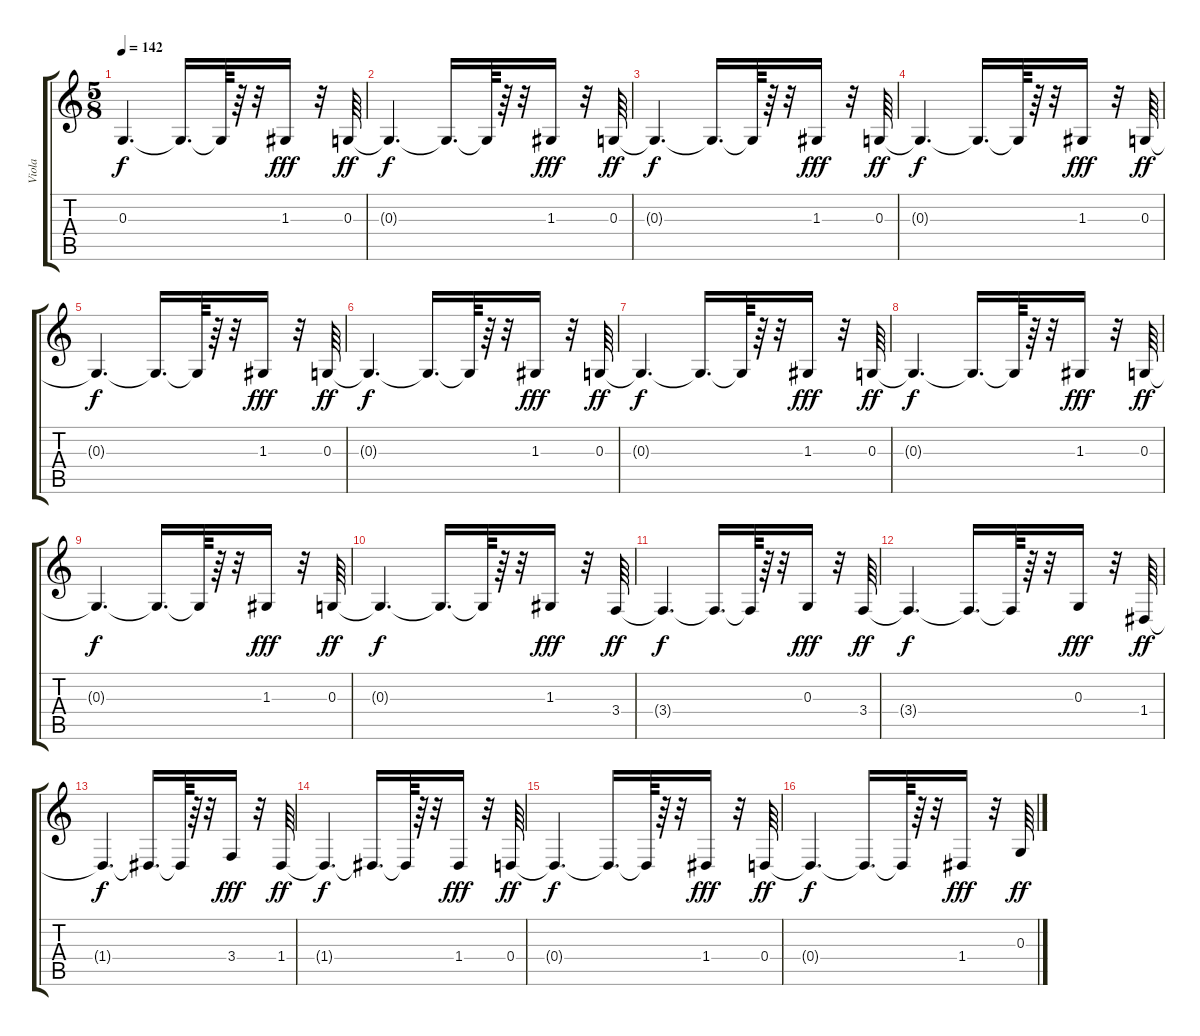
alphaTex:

\track ("Viola                               " "Viola     ") {instrument viola}
\staff {score tabs}
\tuning (E4 B3 G3 D3 A2 E2) {hide}
\ts (5 8)
\tempo 142
\clef g2
\ks c
0.3{t}.4{d dy f} 0.3{t}.16{d} 0.3{t}.64 r.64 r.32 1.3.16{dy fff} r.32 0.3.64{dy ff} |
0.3{t}.4{d dy f} 0.3{t}.16{d} 0.3{t}.64 r.64 r.32 1.3.16{dy fff} r.32 0.3.64{dy ff} |
0.3{t}.4{d dy f} 0.3{t}.16{d} 0.3{t}.64 r.64 r.32 1.3.16{dy fff} r.32 0.3.64{dy ff} |
0.3{t}.4{d dy f} 0.3{t}.16{d} 0.3{t}.64 r.64 r.32 1.3.16{dy fff} r.32 0.3.64{dy ff} |
0.3{t}.4{d dy f} 0.3{t}.16{d} 0.3{t}.64 r.64 r.32 1.3.16{dy fff} r.32 0.3.64{dy ff} |
0.3{t}.4{d dy f} 0.3{t}.16{d} 0.3{t}.64 r.64 r.32 1.3.16{dy fff} r.32 0.3.64{dy ff} |
0.3{t}.4{d dy f} 0.3{t}.16{d} 0.3{t}.64 r.64 r.32 1.3.16{dy fff} r.32 0.3.64{dy ff} |
0.3{t}.4{d dy f} 0.3{t}.16{d} 0.3{t}.64 r.64 r.32 1.3.16{dy fff} r.32 0.3.64{dy ff} |
0.3{t}.4{d dy f} 0.3{t}.16{d} 0.3{t}.64 r.64 r.32 1.3.16{dy fff} r.32 0.3.64{dy ff} |
0.3{t}.4{d dy f} 0.3{t}.16{d} 0.3{t}.64 r.64 r.32 1.3.16{dy fff} r.32 3.4.64{dy ff} |
3.4{t}.4{d dy f} 3.4{t}.16{d} 3.4{t}.64 r.64 r.32 0.3.16{dy fff} r.32 3.4.64{dy ff} |
3.4{t}.4{d dy f} 3.4{t}.16{d} 3.4{t}.64 r.64 r.32 0.3.16{dy fff} r.32 1.4.64{dy ff} |
1.4{t}.4{d dy f} 1.4{t}.16{d} 1.4{t}.64 r.64 r.32 3.4.16{dy fff} r.32 1.4.64{dy ff} |
1.4{t}.4{d dy f} 1.4{t}.16{d} 1.4{t}.64 r.64 r.32 1.4.16{dy fff} r.32 0.4.64{dy ff} |
0.4{t}.4{d dy f} 0.4{t}.16{d} 0.4{t}.64 r.64 r.32 1.4.16{dy fff} r.32 0.4.64{dy ff} |
0.4{t}.4{d dy f} 0.4{t}.16{d} 0.4{t}.64 r.64 r.32 1.4.16{dy fff} r.32 0.3.64{dy ff}
